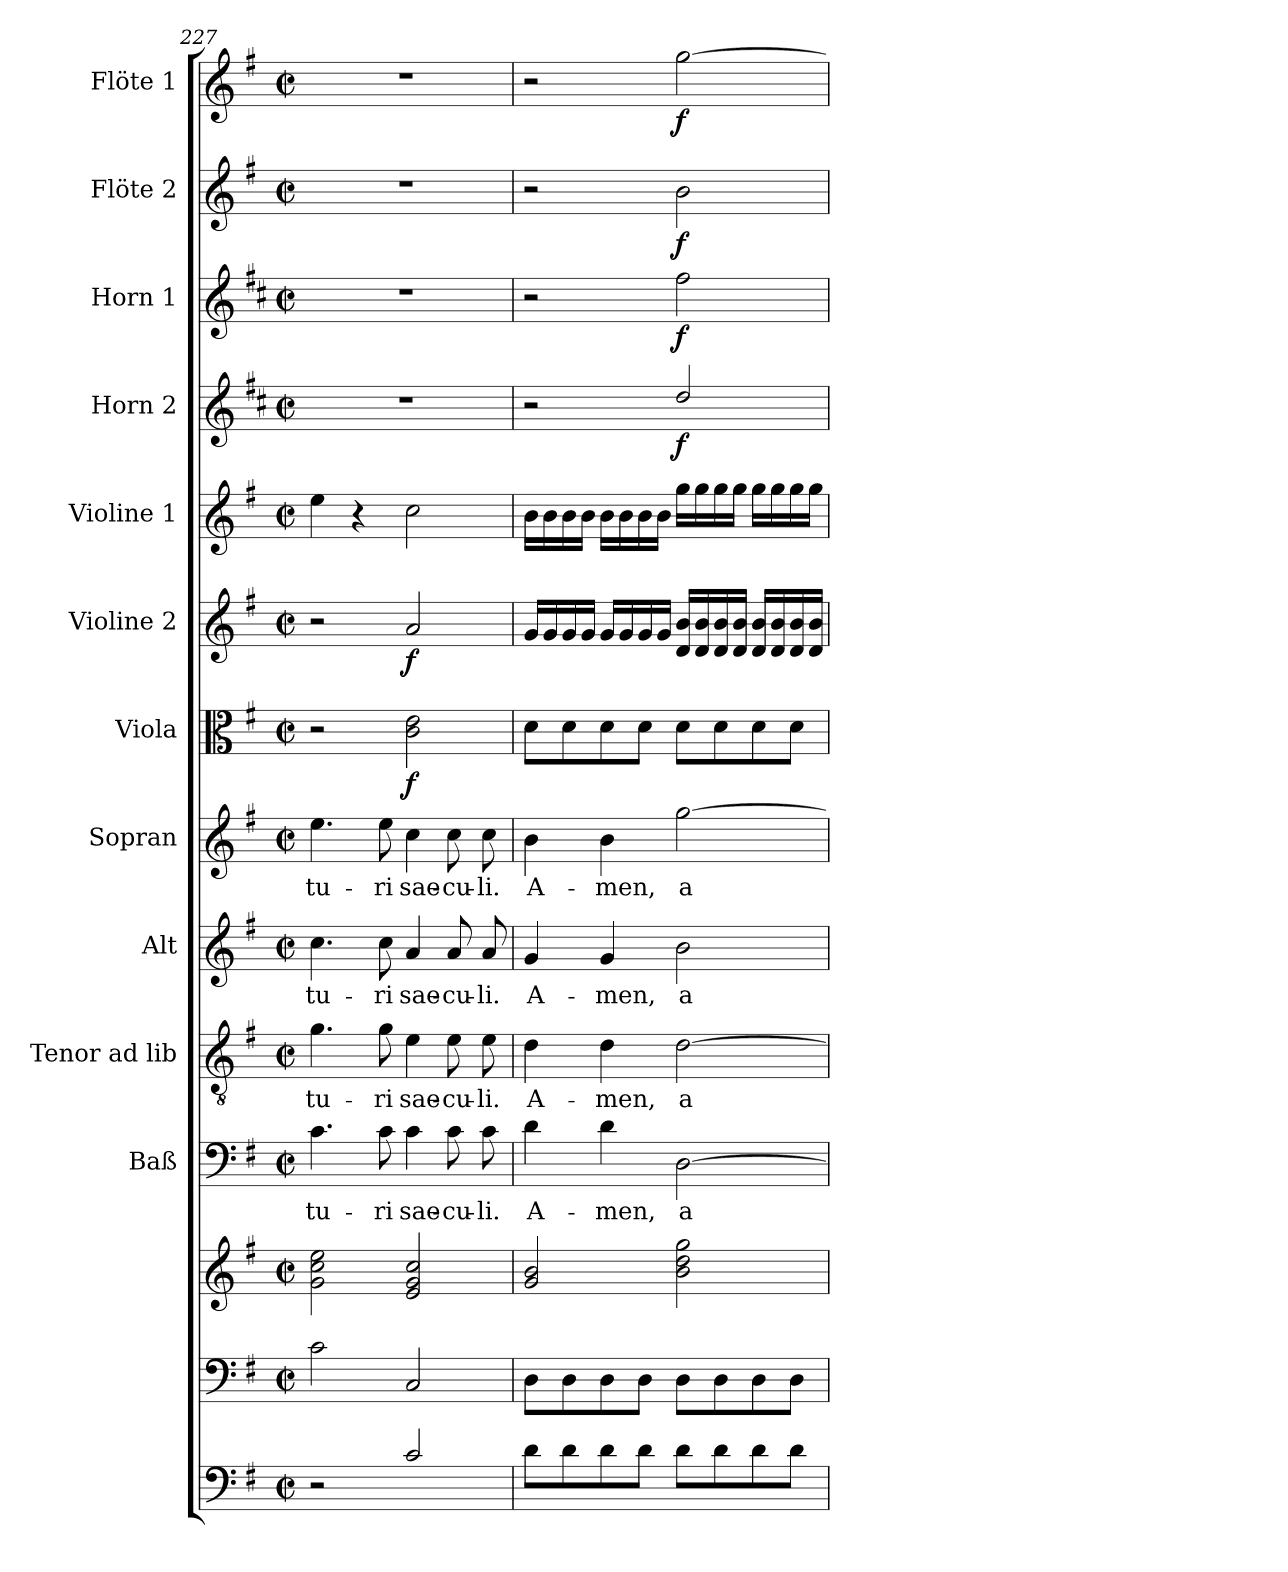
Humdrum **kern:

**kern	**kern	**kern	**kern	**text	**kern	**text	**kern	**text	**kern	**text	**kern	**dynam	**kern	**dynam	**kern	**kern	**dynam	**kern	**dynam	**kern	**dynam	**kern	**dynam
*part13	*part12	*part12	*part11	*part11	*part10	*part10	*part9	*part9	*part8	*part8	*part7	*part7	*part6	*part6	*part5	*part4	*part4	*part3	*part3	*part2	*part2	*part1	*part1
*staff14	*staff13	*staff12	*staff11	*staff11	*staff10	*staff10	*staff9	*staff9	*staff8	*staff8	*staff7	*staff7	*staff6	*staff6	*staff5	*staff4	*staff4	*staff3	*staff3	*staff2	*staff2	*staff1	*staff1
*	*	*	*I"Baß	*	*I"Tenor ad lib	*	*I"Alt	*	*I"Sopran	*	*I"Viola	*	*I"Violine 2	*	*I"Violine 1	*I"Horn 2	*	*I"Horn 1	*	*I"Flöte 2	*	*I"Flöte 1	*
*	*	*	*I'Baß	*	*I'Ten	*	*I'Alt	*	*I'Sop	*	*I'Vla.	*	*I'Vln. 2	*	*I'Vln. 1	*I'Hrn. 2	*	*I'Hrn. 1	*	*I'Fl. 2	*	*I'Fl. 1	*
!!LO:PB:g=z
*clefF4	*clefF4	*clefG2	*clefF4	*	*clefGv2	*	*clefG2	*	*clefG2	*	*clefC3	*	*clefG2	*	*clefG2	*clefG2	*	*clefG2	*	*clefG2	*	*clefG2	*
*ITrd7c12	*	*	*	*	*	*	*	*	*	*	*	*	*	*	*	*ITrd4c7	*	*ITrd4c7	*	*	*	*	*
*k[f#]	*k[f#]	*k[f#]	*k[f#]	*	*k[f#]	*	*k[f#]	*	*k[f#]	*	*k[f#]	*	*k[f#]	*	*k[f#]	*k[f#]	*	*k[f#]	*	*k[f#]	*	*k[f#]	*
*G:	*G:	*G:	*G:	*	*G:	*	*G:	*	*G:	*	*G:	*	*G:	*	*G:	*G:	*	*G:	*	*G:	*	*G:	*
*M2/2	*M2/2	*M2/2	*M2/2	*	*M2/2	*	*M2/2	*	*M2/2	*	*M2/2	*	*M2/2	*	*M2/2	*M2/2	*	*M2/2	*	*M2/2	*	*M2/2	*
*met(c|)	*met(c|)	*met(c|)	*met(c|)	*	*met(c|)	*	*met(c|)	*	*met(c|)	*	*met(c|)	*	*met(c|)	*	*met(c|)	*met(c|)	*	*met(c|)	*	*met(c|)	*	*met(c|)	*
=227	=227	=227	=227	=227	=227	=227	=227	=227	=227	=227	=227	=227	=227	=227	=227	=227	=227	=227	=227	=227	=227	=227	=227
!	!	!	!	!LO:LY:b	!	!LO:LY:b	!	!LO:LY:b	!	!LO:LY:b	!	!	!	!	!	!	!	!	!	!	!	!	!
2r	2c\	2g\ 2cc\ 2ee\	4.c\	-tu-	4.g\	-tu-	4.cc\	-tu-	4.ee\	-tu-	2r	.	2r	.	4ee\	1r	.	1r	.	1r	.	1r	.
.	.	.	.	.	.	.	.	.	.	.	.	.	.	.	4r	.	.	.	.	.	.	.	.
!	!	!	!	!LO:LY:b	!	!LO:LY:b	!	!LO:LY:b	!	!LO:LY:b	!	!	!	!	!	!	!	!	!	!	!	!	!
.	.	.	8c\	-ri	8g\	-ri	8cc\	-ri	8ee\	-ri	.	.	.	.	.	.	.	.	.	.	.	.	.
!	!	!	!	!LO:LY:b	!	!LO:LY:b	!	!LO:LY:b	!	!LO:LY:b	!	!LO:DY:b	!	!LO:DY:b	!	!	!	!	!	!	!	!	!
2C/	2C/	2e/ 2g/ 2cc/	4c\	sae-	4e\	sae-	4a/	sae-	4cc\	sae-	2c\ 2e\	f	2a/	f	2cc\	.	.	.	.	.	.	.	.
!	!	!	!	!LO:LY:b	!	!LO:LY:b	!	!LO:LY:b	!	!LO:LY:b	!	!	!	!	!	!	!	!	!	!	!	!	!
.	.	.	8c\	-cu-	8e\	-cu-	8a/	-cu-	8cc\	-cu-	.	.	.	.	.	.	.	.	.	.	.	.	.
!	!	!	!	!LO:LY:b	!	!LO:LY:b	!	!LO:LY:b	!	!LO:LY:b	!	!	!	!	!	!	!	!	!	!	!	!	!
.	.	.	8c\	-li.	8e\	-li.	8a/	-li.	8cc\	-li.	.	.	.	.	.	.	.	.	.	.	.	.	.
=228	=228	=228	=228	=228	=228	=228	=228	=228	=228	=228	=228	=228	=228	=228	=228	=228	=228	=228	=228	=228	=228	=228	=228
!	!	!	!	!LO:LY:b	!	!LO:LY:b	!	!LO:LY:b	!	!LO:LY:b	!	!	!	!	!	!	!	!	!	!	!	!	!
8D\L	8D\L	2g/ 2b/	4d\	A-	4d\	A-	4g/	A-	4b\	A-	8d\L	.	16g/LL	.	16b\LL	2r	.	2r	.	2r	.	2r	.
.	.	.	.	.	.	.	.	.	.	.	.	.	16g/	.	16b\	.	.	.	.	.	.	.	.
8D\	8D\	.	.	.	.	.	.	.	.	.	8d\	.	16g/	.	16b\	.	.	.	.	.	.	.	.
.	.	.	.	.	.	.	.	.	.	.	.	.	16g/JJ	.	16b\JJ	.	.	.	.	.	.	.	.
!	!	!	!	!LO:LY:b	!	!LO:LY:b	!	!LO:LY:b	!	!LO:LY:b	!	!	!	!	!	!	!	!	!	!	!	!	!
8D\	8D\	.	4d\	-men,	4d\	-men,	4g/	-men,	4b\	-men,	8d\	.	16g/LL	.	16b\LL	.	.	.	.	.	.	.	.
.	.	.	.	.	.	.	.	.	.	.	.	.	16g/	.	16b\	.	.	.	.	.	.	.	.
8D\J	8D\J	.	.	.	.	.	.	.	.	.	8d\J	.	16g/	.	16b\	.	.	.	.	.	.	.	.
.	.	.	.	.	.	.	.	.	.	.	.	.	16g/JJ	.	16b\JJ	.	.	.	.	.	.	.	.
!	!	!	!	!LO:LY:b	!	!LO:LY:b	!	!LO:LY:b	!	!LO:LY:b	!	!	!	!	!	!	!LO:DY:b	!	!LO:DY:b	!	!LO:DY:b	!	!LO:DY:b
8D\L	8D\L	2b\ 2dd\ 2gg\	[2D\	a-	[2d\	a-	2b\	a-	[2gg\	a-	8d\L	.	16d/ 16b/LL	.	16gg\LL	2g/	f	2b\	f	2b\	f	[2gg\	f
.	.	.	.	.	.	.	.	.	.	.	.	.	16d/ 16b/	.	16gg\	.	.	.	.	.	.	.	.
8D\	8D\	.	.	.	.	.	.	.	.	.	8d\	.	16d/ 16b/	.	16gg\	.	.	.	.	.	.	.	.
.	.	.	.	.	.	.	.	.	.	.	.	.	16d/ 16b/JJ	.	16gg\JJ	.	.	.	.	.	.	.	.
8D\	8D\	.	.	.	.	.	.	.	.	.	8d\	.	16d/ 16b/LL	.	16gg\LL	.	.	.	.	.	.	.	.
.	.	.	.	.	.	.	.	.	.	.	.	.	16d/ 16b/	.	16gg\	.	.	.	.	.	.	.	.
8D\J	8D\J	.	.	.	.	.	.	.	.	.	8d\J	.	16d/ 16b/	.	16gg\	.	.	.	.	.	.	.	.
.	.	.	.	.	.	.	.	.	.	.	.	.	16d/ 16b/JJ	.	16gg\JJ	.	.	.	.	.	.	.	.
=	=	=	=	=	=	=	=	=	=	=	=	=	=	=	=	=	=	=	=	=	=	=	=
*-	*-	*-	*-	*-	*-	*-	*-	*-	*-	*-	*-	*-	*-	*-	*-	*-	*-	*-	*-	*-	*-	*-	*-
